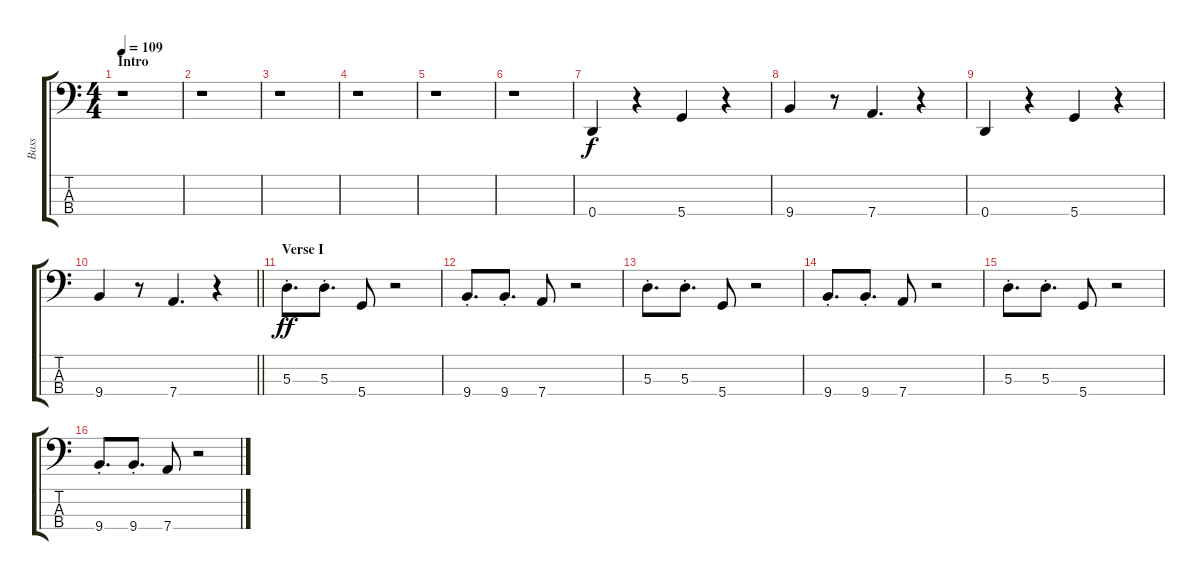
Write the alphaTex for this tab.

\track ("Bass" "Bass") {instrument synthbass2}
\staff {score tabs}
\tuning (G2 D2 A1 D1) {hide}
\ts (4 4)
\section ("" "Intro")
\tempo 109
\clef f4
\ks c
r.1{dy f instrument synthbass2} |
r.1 |
r.1 |
r.1 |
r.1 |
r.1 |
0.4.4 r.4 5.4.4 r.4 |
9.4.4 r.8 7.4.4{d} r.4 |
0.4.4 r.4 5.4.4 r.4 |
\barLineRight lightlight
9.4.4 r.8 7.4.4{d} r.4 |
\section ("" "Verse I")
5.3{st}.8{d dy ff} 5.3{st}.8{d} 5.4.8 r.2 |
9.4{st}.8{d} 9.4{st}.8{d} 7.4.8 r.2 |
5.3{st}.8{d} 5.3{st}.8{d} 5.4.8 r.2 |
9.4{st}.8{d} 9.4{st}.8{d} 7.4.8 r.2 |
5.3{st}.8{d} 5.3{st}.8{d} 5.4.8 r.2 |
9.4{st}.8{d} 9.4{st}.8{d} 7.4.8 r.2
